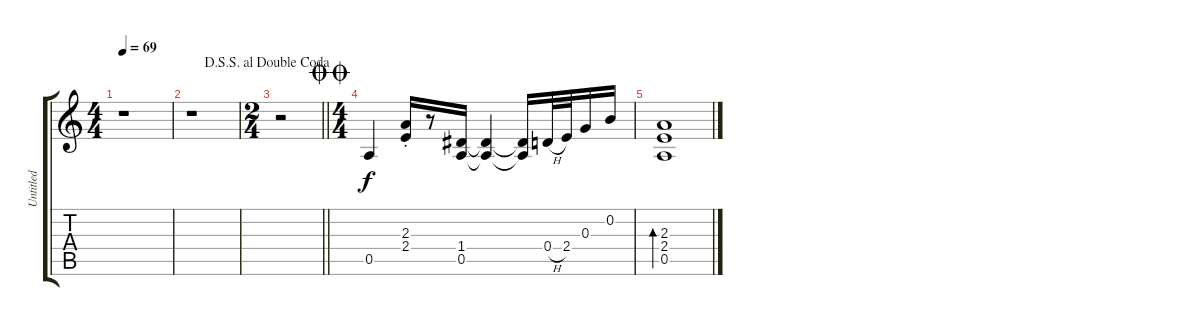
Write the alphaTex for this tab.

\track ("Untitled" "Untitled") {instrument electricguitarclean}
\staff {score tabs}
\tuning (E4 B3 G3 D3 A2 E2) {hide}
\ts (4 4)
\tempo 69
\clef g2
\ks c
r.1{dy f} |
r.1 |
\ts (2 4)
\jump dalsegnosegnoaldoublecoda
\barLineRight lightlight
r.2 |
\ts (4 4)
\jump doublecoda
0.5.4 (2.3{st} 2.4{st}).16 r.8 (1.4 0.5).16 (1.4{t} 0.5{t}).4 (1.4{t} 0.5{t}).16 0.4{h}.32 2.4.32 0.3.16 0.2.16 |
(2.3 2.4 0.5).1{bd 30}
